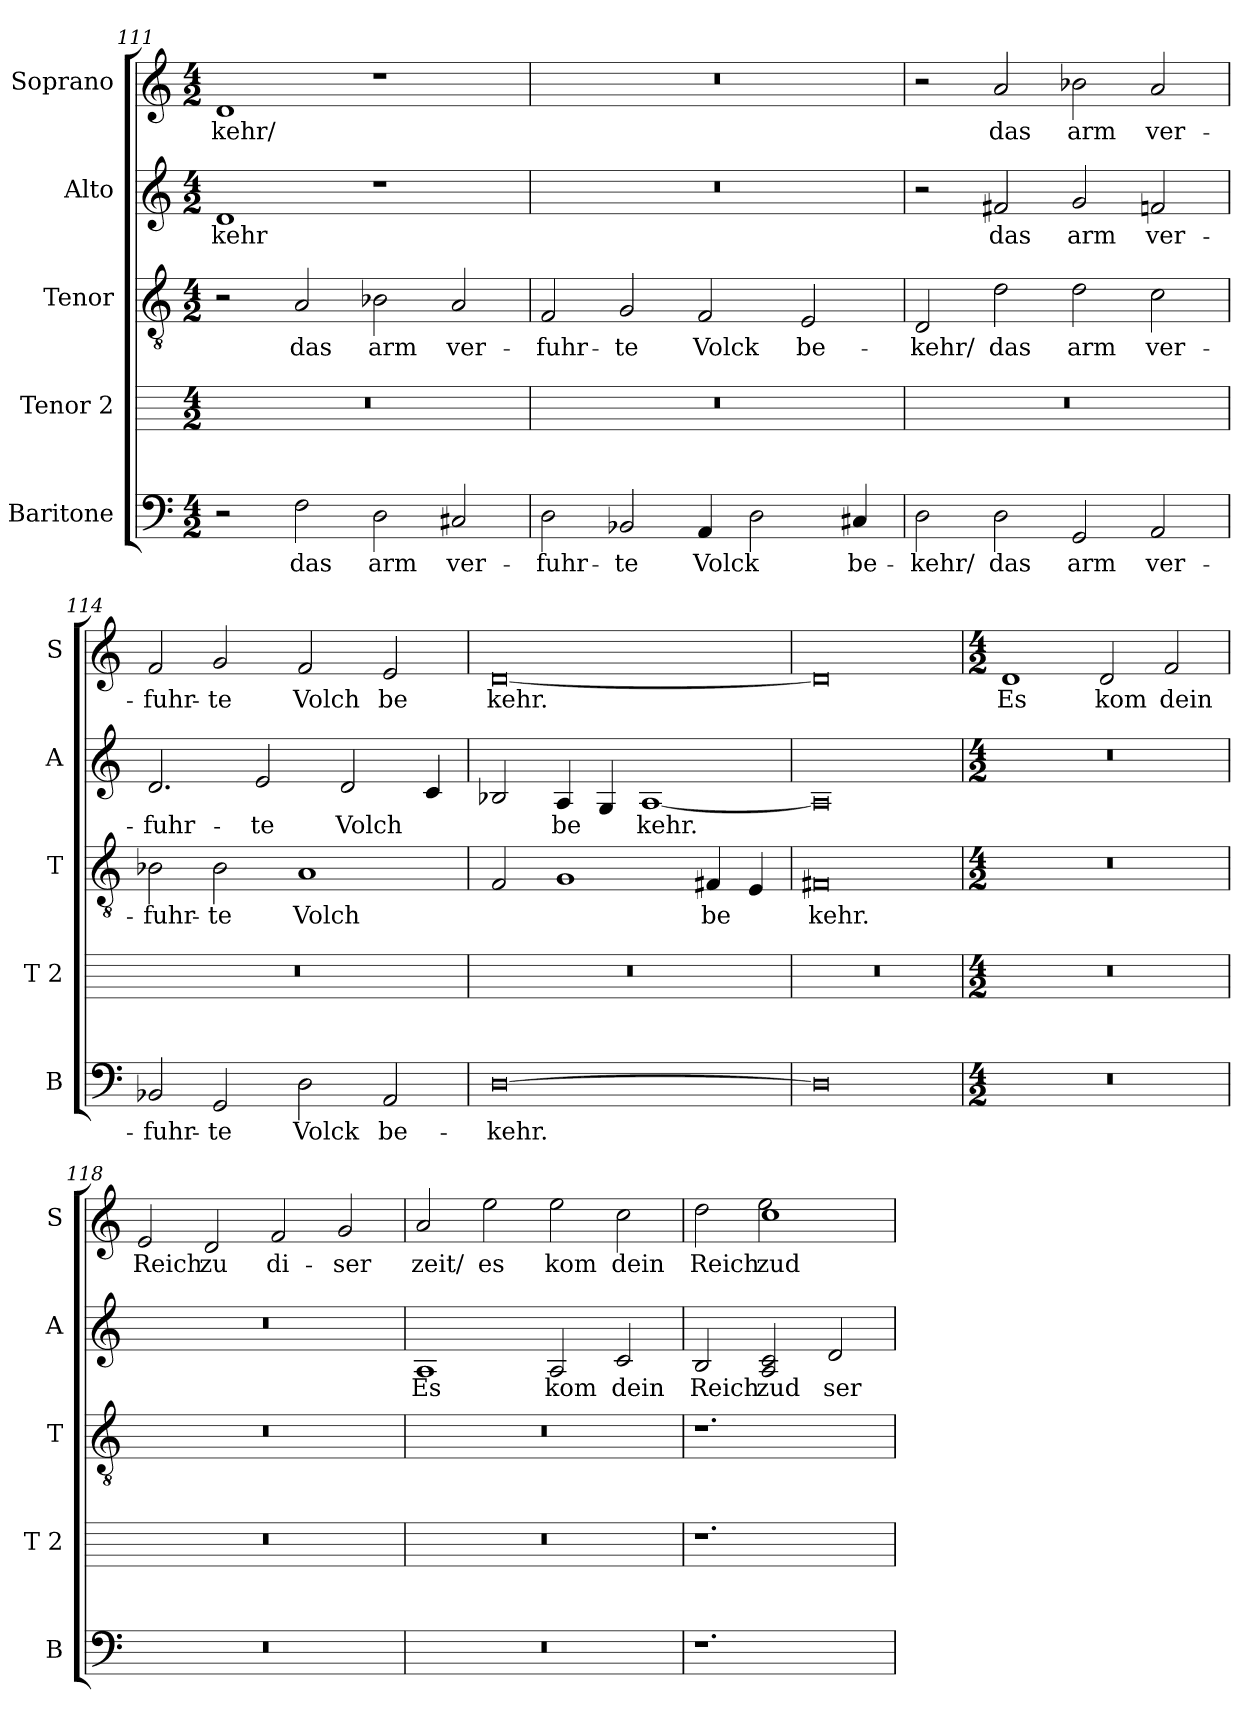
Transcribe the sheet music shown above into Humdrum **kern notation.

**kern	**text	**kern	**kern	**text	**kern	**text	**kern	**text
*part5	*part5	*part4	*part3	*part3	*part2	*part2	*part1	*part1
*staff5	*staff5	*staff4	*staff3	*staff3	*staff2	*staff2	*staff1	*staff1
*I"Baritone	*	*I"Tenor 2	*I"Tenor	*	*I"Alto	*	*I"Soprano	*
*I'B	*	*I'T 2	*I'T	*	*I'A	*	*I'S	*
*clefF4	*	*	*clefGv2	*	*clefG2	*	*clefG2	*
*k[]	*	*k[]	*k[]	*	*k[]	*	*k[]	*
*C:	*	*C:	*C:	*	*C:	*	*C:	*
*M4/2	*	*M4/2	*M4/2	*	*M4/2	*	*M4/2	*
=111	=111	=111	=111	=111	=111	=111	=111	=111
!	!	!	!	!	!	!LO:LY:b:cj	!	!LO:LY:b:cj
2r	.	0r	2r	.	1d	-kehr	1d	-kehr/
!	!LO:LY:b:cj	!	!	!LO:LY:b:cj	!	!	!	!
2F\	das	.	2A/	das	.	.	.	.
!	!LO:LY:b:cj	!	!	!LO:LY:b:cj	!	!	!	!
2D\	arm	.	2B-X\	arm	1r	.	1r	.
!	!LO:LY:b:cj	!	!	!LO:LY:b:cj	!	!	!	!
2C#X/	ver-	.	2A/	ver-	.	.	.	.
=112	=112	=112	=112	=112	=112	=112	=112	=112
!	!LO:LY:b:cj	!	!	!LO:LY:b:cj	!	!	!	!
2D\	-fuhr-	0r	2F/	-fuhr-	0r	.	0r	.
!	!LO:LY:b:cj	!	!	!LO:LY:b:cj	!	!	!	!
2BB-X/	-te	.	2G/	-te	.	.	.	.
!	!LO:LY:b:cj	!	!	!LO:LY:b:cj	!	!	!	!
4AA/	Volck	.	2F/	Volck	.	.	.	.
!	!LO:LY:b:cj	!	!	!	!	!	!	!
2D\	.	.	.	.	.	.	.	.
!	!	!	!	!LO:LY:b:cj	!	!	!	!
.	.	.	2E/	be-	.	.	.	.
!	!LO:LY:b:cj	!	!	!	!	!	!	!
4C#X/	be-	.	.	.	.	.	.	.
!!LO:PB:g=z
=113	=113	=113	=113	=113	=113	=113	=113	=113
!	!LO:LY:b:cj	!	!	!LO:LY:b:cj	!	!	!	!
2D\	-kehr/	0r	2D/	-kehr/	2r	.	2r	.
!	!LO:LY:b:cj	!	!	!LO:LY:b:cj	!	!LO:LY:b:cj	!	!LO:LY:b:cj
2D\	das	.	2d\	das	2f#X/	das	2a/	das
!	!LO:LY:b:cj	!	!	!LO:LY:b:cj	!	!LO:LY:b:cj	!	!LO:LY:b:cj
2GG/	arm	.	2d\	arm	2g/	arm	2b-X\	arm
!	!LO:LY:b:cj	!	!	!LO:LY:b:cj	!	!LO:LY:b:cj	!	!LO:LY:b:cj
2AA/	ver-	.	2c\	ver-	2fn/	ver-	2a/	ver-
=114	=114	=114	=114	=114	=114	=114	=114	=114
!	!LO:LY:b:cj	!	!	!LO:LY:b:cj	!	!LO:LY:b:cj	!	!LO:LY:b:cj
2BB-X/	-fuhr-	0r	2B-X\	-fuhr-	2.d/	-fuhr-	2f/	-fuhr-
!	!LO:LY:b:cj	!	!	!LO:LY:b:cj	!	!	!	!LO:LY:b:cj
2GG/	-te	.	2B-\	-te	.	.	2g/	-te
!	!	!	!	!	!	!LO:LY:b:cj	!	!
.	.	.	.	.	2e/	-te	.	.
!	!LO:LY:b:cj	!	!	!LO:LY:b:cj	!	!	!	!LO:LY:b:cj
2D\	Volck	.	1A	Volch	.	.	2f/	Volch
!	!	!	!	!	!	!LO:LY:b:cj	!	!
.	.	.	.	.	2d/	Volch	.	.
!	!LO:LY:b:cj	!	!	!	!	!	!	!LO:LY:b:cj
2AA/	be-	.	.	.	.	.	2e/	be
!	!	!	!	!	!	!LO:LY:b:cj	!	!
.	.	.	.	.	4c/	.	.	.
=115	=115	=115	=115	=115	=115	=115	=115	=115
!	!LO:LY:b:cj	!	!	!LO:LY:b:cj	!	!LO:LY:b:cj	!	!LO:LY:b:cj
[>0D	-kehr.	0r	2F/	.	2B-X/	.	[<0d	kehr.
!	!	!	!	!LO:LY:b:cj	!	!LO:LY:b:cj	!	!
.	.	.	1G	.	4A/	be-	.	.
!	!	!	!	!	!	!LO:LY:b:cj	!	!
.	.	.	.	.	4G/	--	.	.
!	!	!	!	!	!	!LO:LY:b:cj	!	!
.	.	.	.	.	[<1A	-kehr.	.	.
!	!	!	!	!LO:LY:b:cj	!	!	!	!
.	.	.	4F#X/	be-	.	.	.	.
!	!	!	!	!LO:LY:b:cj	!	!	!	!
.	.	.	4E/	--	.	.	.	.
=116	=116	=116	=116	=116	=116	=116	=116	=116
!	!LO:LY:b:cj	!	!	!LO:LY:b:cj	!	!LO:LY:b:cj	!	!LO:LY:b:cj
0D]	.	0r	0F#X	-kehr.	0A]	.	0d]	.
!!LO:PB:g=z
=117!	=117!	=117!	=117!	=117!	=117!	=117!	=117!	=117!
*M4/2	*	*M4/2	*M4/2	*	*M4/2	*	*M4/2	*
!	!	!	!	!	!	!	!	!LO:LY:b:cj
0r	.	0r	0r	.	0r	.	1d	Es
!	!	!	!	!	!	!	!	!LO:LY:b:cj
.	.	.	.	.	.	.	2d/	kom
!	!	!	!	!	!	!	!	!LO:LY:b:cj
.	.	.	.	.	.	.	2f/	dein
=118	=118	=118	=118	=118	=118	=118	=118	=118
!	!	!	!	!	!	!	!	!LO:LY:b:cj
0r	.	0r	0r	.	0r	.	2e/	Reich
!	!	!	!	!	!	!	!	!LO:LY:b:cj
.	.	.	.	.	.	.	2d/	zu
!	!	!	!	!	!	!	!	!LO:LY:b:cj
.	.	.	.	.	.	.	2f/	di-
!	!	!	!	!	!	!	!	!LO:LY:b:cj
.	.	.	.	.	.	.	2g/	-ser
=119	=119	=119	=119	=119	=119	=119	=119	=119
!	!	!	!	!	!	!LO:LY:b:cj	!	!LO:LY:b:cj
0r	.	0r	0r	.	1A	Es	2a/	zeit/
!	!	!	!	!	!	!	!	!LO:LY:b:cj
.	.	.	.	.	.	.	2ee\	es
!	!	!	!	!	!	!LO:LY:b:cj	!	!LO:LY:b:cj
.	.	.	.	.	2A/	kom	2ee\	kom
!	!	!	!	!	!	!LO:LY:b:cj	!	!LO:LY:b:cj
.	.	.	.	.	2c/	dein	2cc\	dein
=120	=120	=120	=120	=120	=120	=120	=120	=120
!	!	!	!	!	!	!LO:LY:b:cj	!	!LO:LY:b:cj
*	*	*	*	*	*	*	*^	*
1.r	.	1.r	1.r	.	2B/	Reich	2dd\	2ryy	Reich
!	!	!	!	!	!	!LO:LY:b:cj	!	!	!LO:LY:b:cj
.	.	.	.	.	2A/ 2c/	zud	1cc	2ee\	zud
!	!	!	!	!	!	!LO:LY:b:cj	!	!	!
.	.	.	.	.	2d/	ser	.	2ryy	.
*	*	*	*	*	*	*	*v	*v	*
=	=	=	=	=	=	=	=	=
*-	*-	*-	*-	*-	*-	*-	*-	*-
